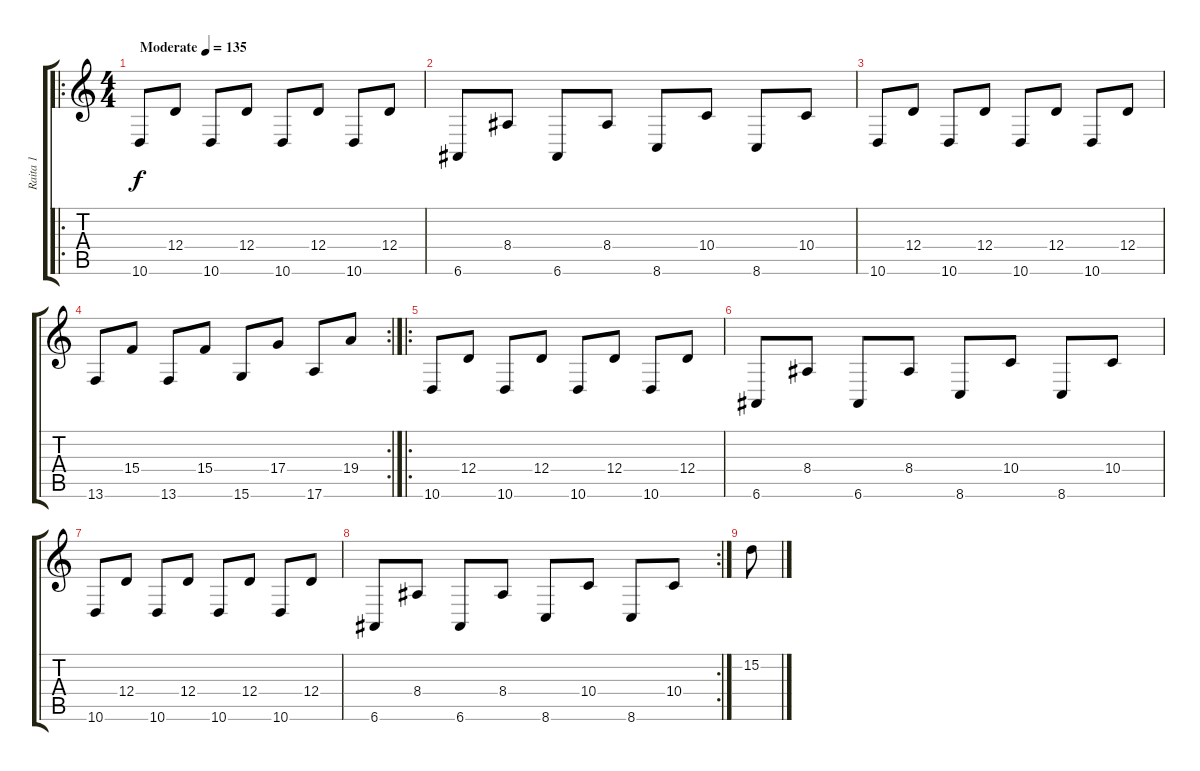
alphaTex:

\track ("Raita 1" "Raita 1") {instrument lead2sawtooth}
\staff {score tabs}
\tuning (E4 B3 G3 D3 A2 E2) {hide}
\ro
\ts (4 4)
\tempo (135 "Moderate")
\clef g2
\ks c
10.6.8{dy f instrument lead2sawtooth} 12.4.8 10.6.8 12.4.8 10.6.8 12.4.8 10.6.8 12.4.8 |
6.6.8 8.4.8 6.6.8 8.4.8 8.6.8 10.4.8 8.6.8 10.4.8 |
10.6.8 12.4.8 10.6.8 12.4.8 10.6.8 12.4.8 10.6.8 12.4.8 |
\rc 2
13.6.8 15.4.8 13.6.8 15.4.8 15.6.8 17.4.8 17.6.8 19.4.8 |
\ro
10.6.8 12.4.8 10.6.8 12.4.8 10.6.8 12.4.8 10.6.8 12.4.8 |
6.6.8 8.4.8 6.6.8 8.4.8 8.6.8 10.4.8 8.6.8 10.4.8 |
10.6.8 12.4.8 10.6.8 12.4.8 10.6.8 12.4.8 10.6.8 12.4.8 |
\rc 2
6.6.8 8.4.8 6.6.8 8.4.8 8.6.8 10.4.8 8.6.8 10.4.8 |
15.2.8
